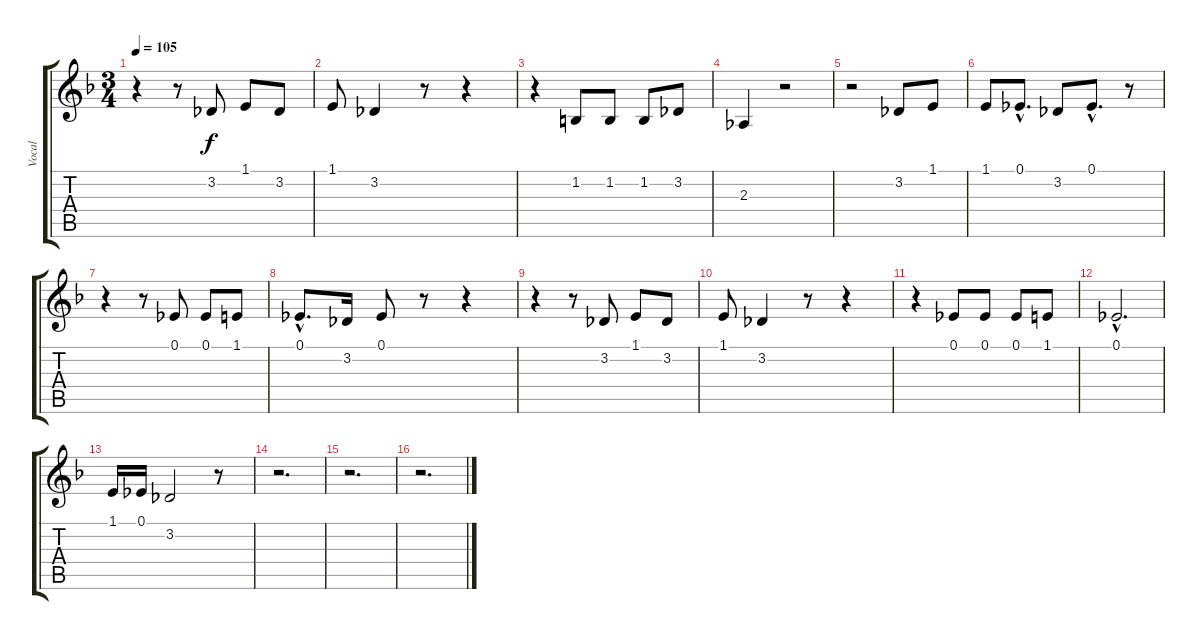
\track ("Vocal" "Vocal") {instrument stringensemble1}
\staff {score tabs}
\tuning (Eb4 Bb3 Gb3 Db3 Ab2 Eb2) {hide}
\ts (3 4)
\tempo 105
\clef g2
\ks f
r.4{dy f} r.8 3.2.8 1.1.8 3.2.8 |
1.1.8 3.2.4 r.8 r.4 |
r.4 1.2.8 1.2.8 1.2.8 3.2.8 |
2.3.4 r.2 |
r.2 3.2.8 1.1.8 |
1.1.8 0.1{hac}.8{d} 3.2.8 0.1{hac}.8{d} r.8 |
r.4 r.8 0.1.8 0.1.8 1.1.8 |
0.1{hac}.8{d} 3.2.16 0.1.8 r.8 r.4 |
r.4 r.8 3.2.8 1.1.8 3.2.8 |
1.1.8 3.2.4 r.8 r.4 |
r.4 0.1.8 0.1.8 0.1.8 1.1.8 |
0.1{hac}.2{d} |
1.1.16 0.1.16 3.2.2 r.8 |
r.2{d} |
r.2{d} |
r.2{d}
